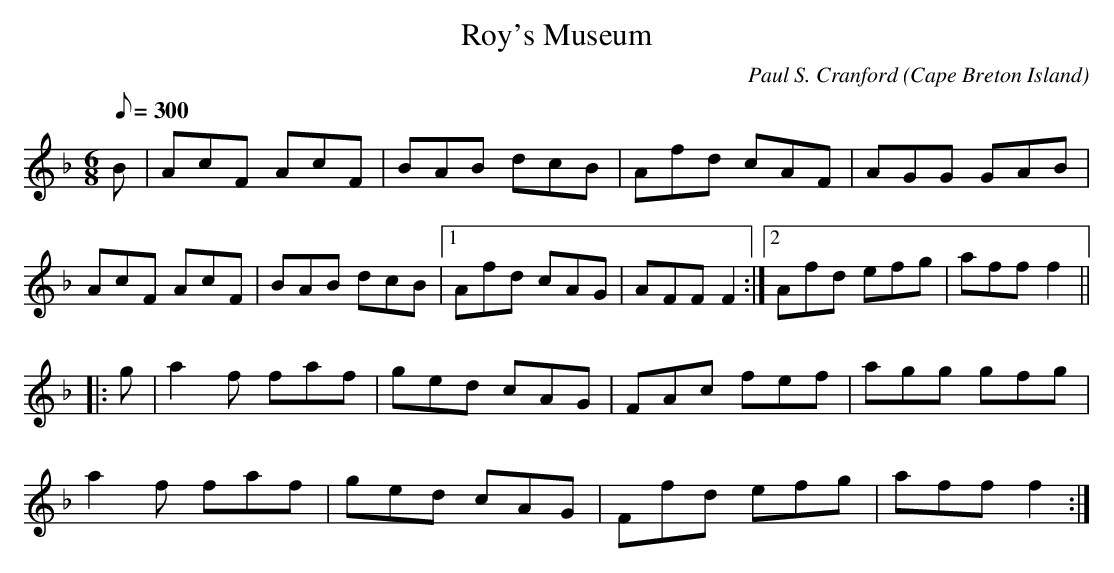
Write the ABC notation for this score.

X:1
T:Roy's Museum
C:Paul S. Cranford
O:Cape Breton Island
L:1/8
Q:300
M:6/8
K:F
B|AcF AcF|BAB dcB|Afd cAF|AGG GAB|
AcF AcF|BAB dcB|[1Afd cAG|AFF F2:|[2Afd efg|aff f2||
|:g|a2 f faf|ged cAG|FAc fef|agg gfg|
a2 f faf|ged cAG|Ffd efg|aff f2:|
